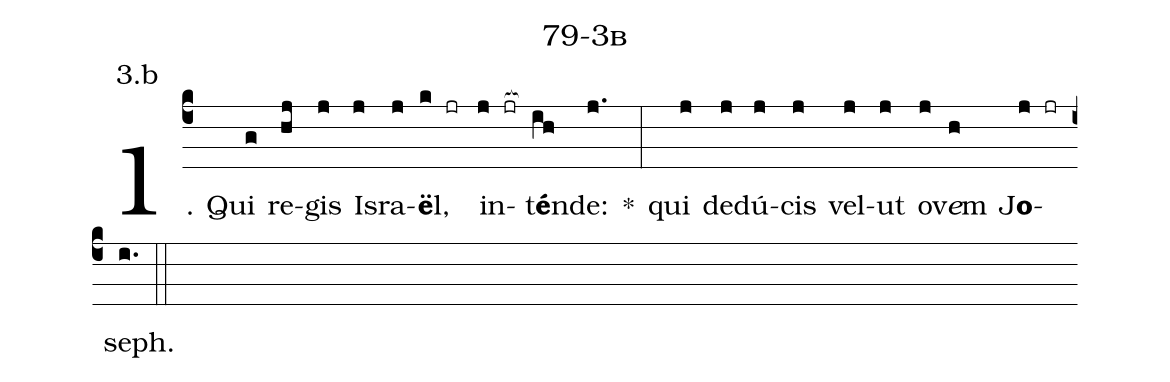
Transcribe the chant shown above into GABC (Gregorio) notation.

name: 79-3b;
annotation: 3.b;
%%
(c4)1. Qui(g) re(hj)gis(j) Is(j)ra(j)<b>ë</b>l,(k jr) in(j jr[ocb:1{])t<b>é</b>n(ih[ocb:0}])de:(j.) *(:) qui(j) de(j)dú(j)cis(j) vel(j)ut(j) o(j)v<i>e</i>m(h) J<b>o</b>(j jr)seph.(i.) (::)
